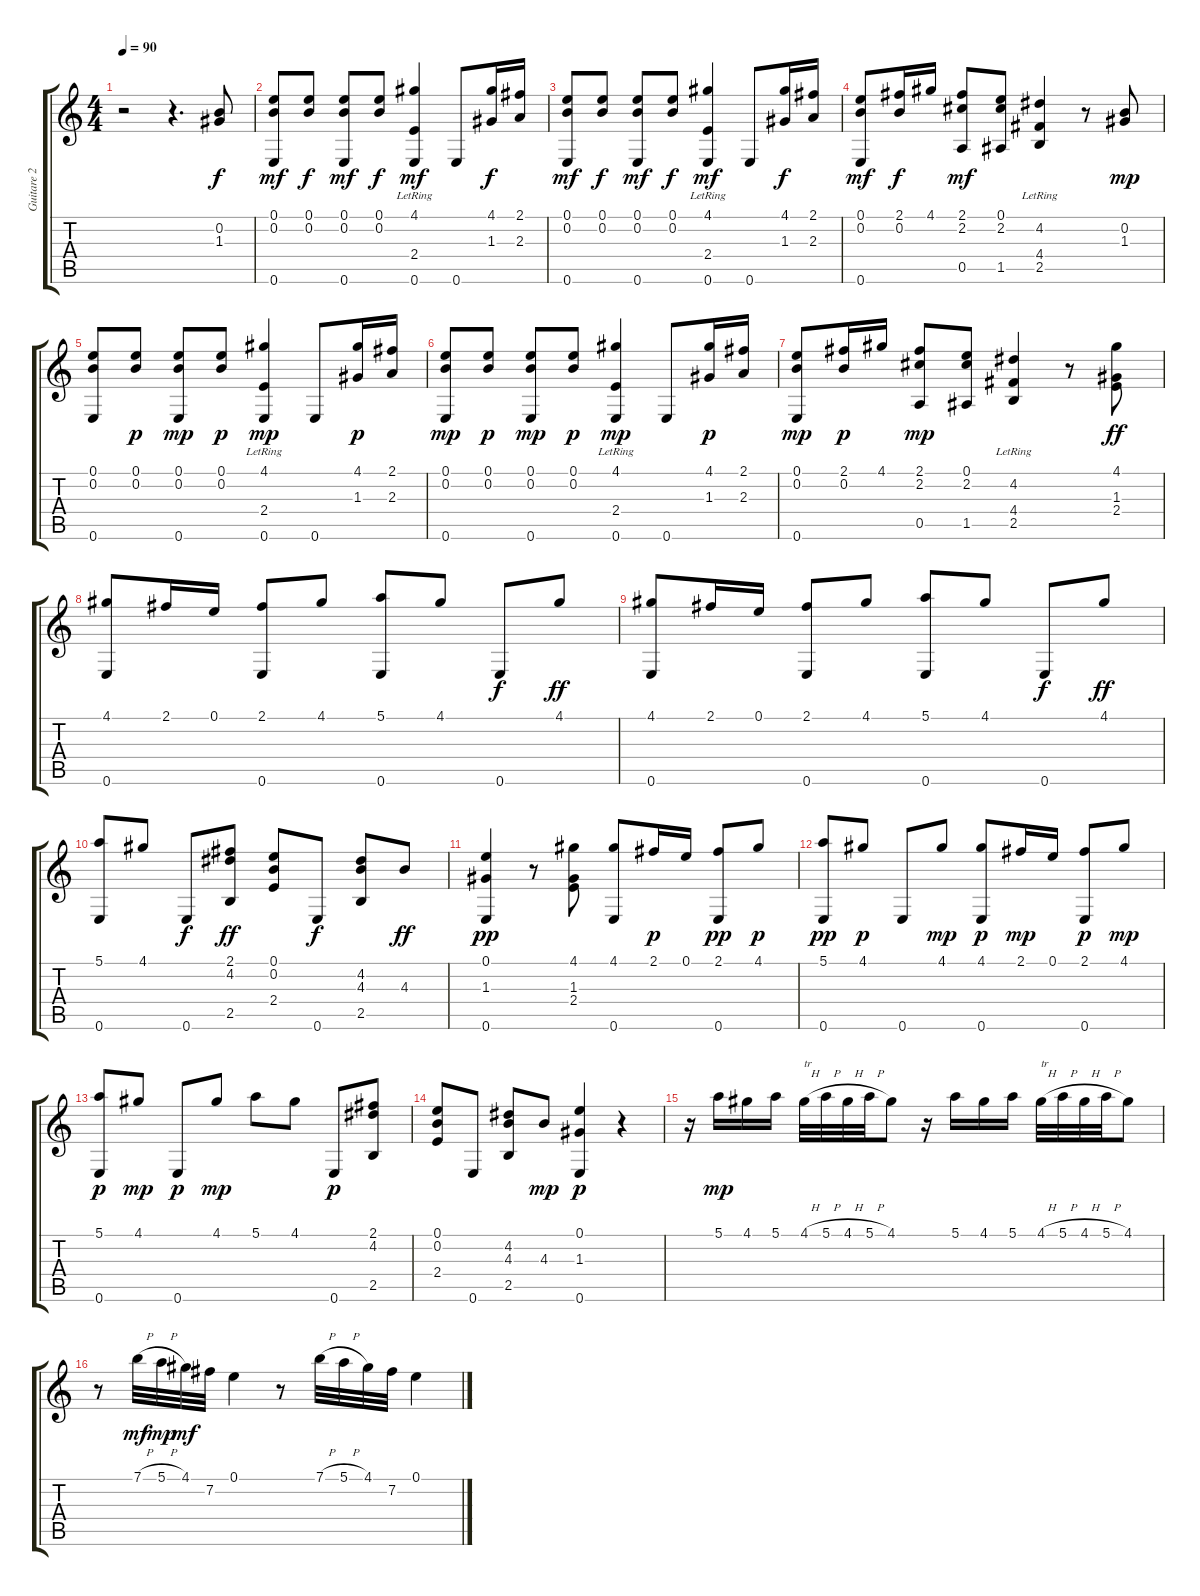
\track ("Guitare 2" "Guitare 2") {instrument acousticguitarnylon}
\staff {score tabs}
\tuning (E4 B3 G3 D3 A2 E2) {hide}
\ts (4 4)
\tempo 90
\clef g2
\ks c
r.2{dy f instrument acousticguitarnylon} r.4{d} (0.2 1.3).8 |
(0.1 0.2 0.6).8{dy mf} (0.1 0.2).8{dy f} (0.1 0.2 0.6).8{dy mf} (0.1 0.2).8{dy f} (4.1{lr} 2.4{lr} 0.6{lr}).4{dy mf} 0.6.8 (4.1 1.3).16{dy f} (2.1 2.3).16 |
(0.1 0.2 0.6).8{dy mf} (0.1 0.2).8{dy f} (0.1 0.2 0.6).8{dy mf} (0.1 0.2).8{dy f} (4.1{lr} 2.4{lr} 0.6{lr}).4{dy mf} 0.6.8 (4.1 1.3).16{dy f} (2.1 2.3).16 |
(0.1 0.2 0.6).8{dy mf} (2.1 0.2).16{dy f} 4.1.16 (2.1 2.2 0.5).8{dy mf} (0.1 2.2 1.5).8 (4.2{lr} 4.4{lr} 2.5{lr}).4 r.8 (0.2 1.3).8{dy mp} |
(0.1 0.2 0.6).8 (0.1 0.2).8{dy p} (0.1 0.2 0.6).8{dy mp} (0.1 0.2).8{dy p} (4.1{lr} 2.4{lr} 0.6{lr}).4{dy mp} 0.6.8 (4.1 1.3).16{dy p} (2.1 2.3).16 |
(0.1 0.2 0.6).8{dy mp} (0.1 0.2).8{dy p} (0.1 0.2 0.6).8{dy mp} (0.1 0.2).8{dy p} (4.1{lr} 2.4{lr} 0.6{lr}).4{dy mp} 0.6.8 (4.1 1.3).16{dy p} (2.1 2.3).16 |
(0.1 0.2 0.6).8{dy mp} (2.1 0.2).16{dy p} 4.1.16 (2.1 2.2 0.5).8{dy mp} (0.1 2.2 1.5).8 (4.2 4.4 2.5{lr}).4 r.8 (4.1 1.3 2.4).8{dy ff} |
(4.1 0.6).8 2.1.16 0.1.16 (2.1 0.6).8 4.1.8 (5.1 0.6).8 4.1.8 0.6.8{dy f} 4.1.8{dy ff} |
(4.1 0.6).8 2.1.16 0.1.16 (2.1 0.6).8 4.1.8 (5.1 0.6).8 4.1.8 0.6.8{dy f} 4.1.8{dy ff} |
(5.1 0.6).8 4.1.8 0.6.8{dy f} (2.1 4.2 2.5).8{dy ff} (0.1 0.2 2.4).8 0.6.8{dy f} (4.2 4.3 2.5).8 4.3.8{dy ff} |
(0.1 1.3 0.6).4{dy pp} r.8 (4.1 1.3 2.4).8 (4.1 0.6).8 2.1.16{dy p} 0.1.16 (2.1 0.6).8{dy pp} 4.1.8{dy p} |
(5.1 0.6).8{dy pp} 4.1.8{dy p} 0.6.8 4.1.8{dy mp} (4.1 0.6).8{dy p} 2.1.16{dy mp} 0.1.16 (2.1 0.6).8{dy p} 4.1.8{dy mp} |
(5.1 0.6).8{dy p} 4.1.8{dy mp} 0.6.8{dy p} 4.1.8{dy mp} 5.1.8 4.1.8 0.6.8{dy p} (2.1 4.2 2.5).8 |
(0.1 0.2 2.4).8 0.6.8 (4.2 4.3 2.5).8 4.3.8{dy mp} (0.1 1.3 0.6).4{dy p} r.4 |
r.16 5.1.16{dy mp} 4.1.16 5.1.16 4.1{h}.32{txt "tr"} 5.1{h}.32 4.1{h}.32 5.1{h}.32 4.1.8 r.16 5.1.16 4.1.16 5.1.16 4.1{h}.32{txt "tr"} 5.1{h}.32 4.1{h}.32 5.1{h}.32 4.1.8 |
r.8 7.1{h}.32{dy mf} 5.1{h}.32{dy mp} 4.1.32{dy mf} 7.2.32 0.1.4 r.8 7.1{h}.32 5.1{h}.32 4.1.32 7.2.32 0.1.4
